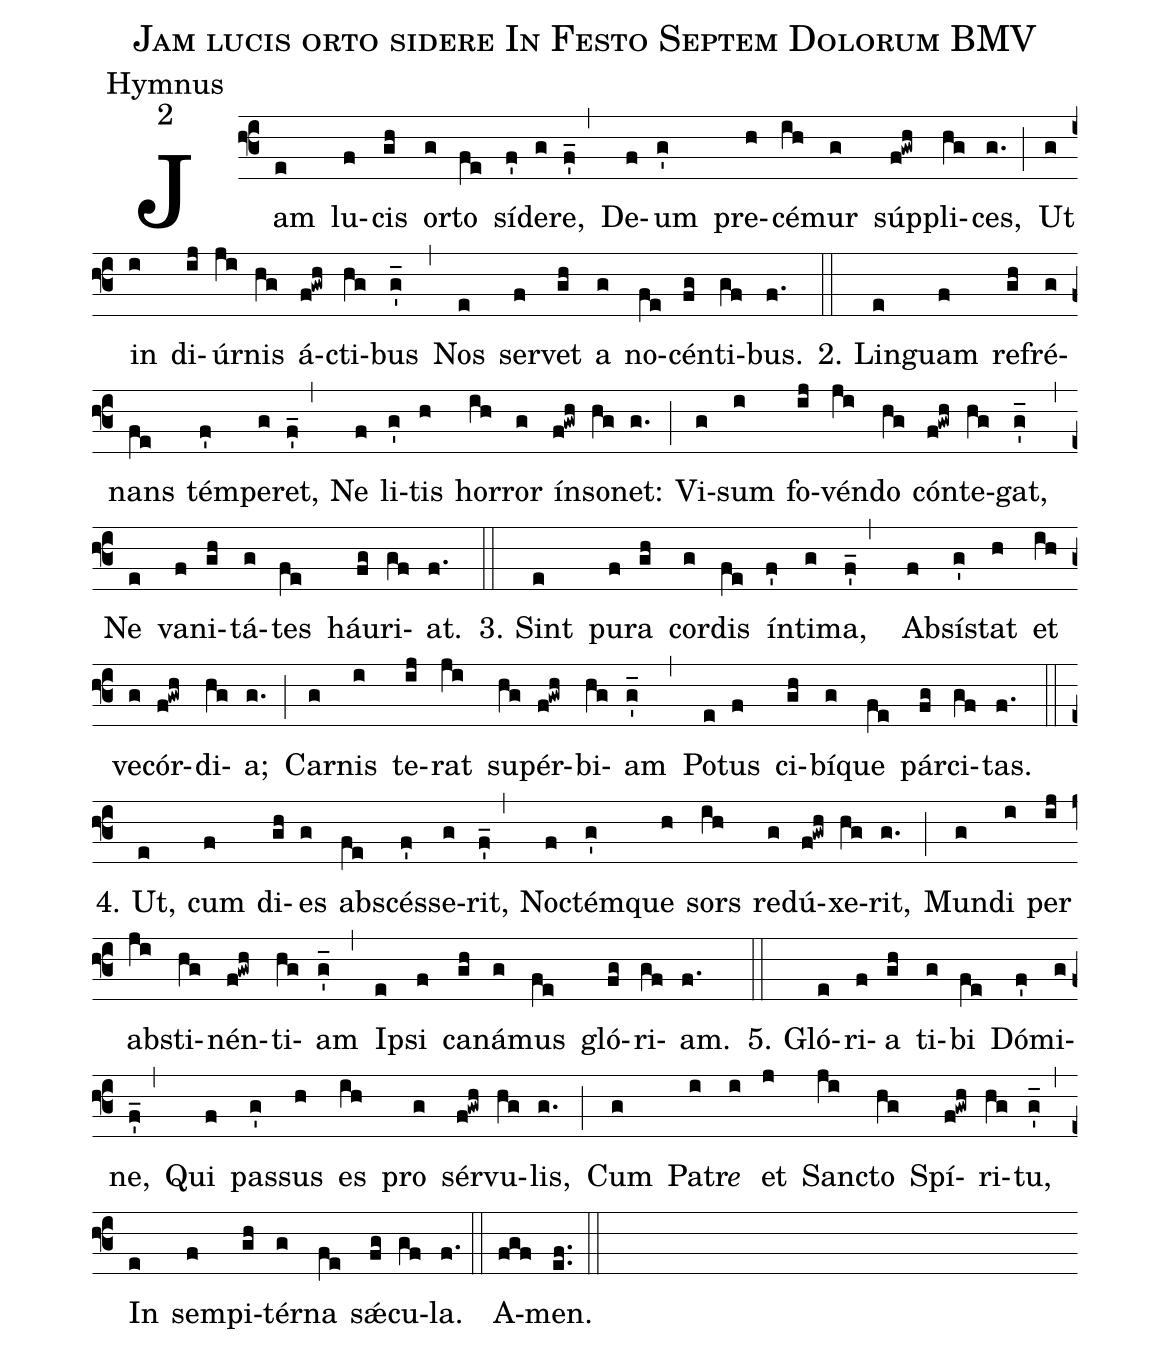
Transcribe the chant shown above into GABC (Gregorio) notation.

name:Jam lucis orto sidere In Festo Septem Dolorum BMV;
office-part:Hymnus;
mode:2;
%%
(f3)Jam(e) lu(f)cis(gh) or(g)to(fe) sí(f')de(g)re,(f'_,)
De(f)um(g') pre(h)cé(ih)mur(g) súp(f!gwh)pli(hg)ces,(g.) (;)
Ut(g) in(i) di(ij)úr(ji)nis(hg) á(f!gwh)cti(hg)bus(g'_) (,)
Nos(e) ser(f)vet(gh) a(g) no(fe)cén(fg)ti(gf)bus.(f.) (::)

2. Lin(e)guam(f) re(gh)fré(g)nans(fe) tém(f')pe(g)ret,(f'_,)
Ne(f) li(g')tis(h) hor(ih)ror(g) ín(f!gwh)so(hg)net:(g.) (;)
Vi(g)sum(i) fo(ij)vén(ji)do(hg) cón(f!gwh)te(hg)gat,(g'_) (,)
Ne(e) va(f)ni(gh)tá(g)tes(fe) háu(fg)ri(gf)at.(f.) (::)

3. Sint(e) pu(f)ra(gh) cor(g)dis(fe) ín(f')ti(g)ma,(f'_,)
Ab(f)sí(g')stat(h) et(ih) ve(g)cór(f!gwh)di(hg)a;(g.) (;)
Car(g)nis(i) te(ij)rat(ji) su(hg)pér(f!gwh)bi(hg)am(g'_) (,)
Po(e)tus(f) ci(gh)bí(g)que(fe) pár(fg)ci(gf)tas.(f.) (::)

4. Ut,(e) cum(f) di(gh)es(g) ab(fe)scés(f')se(g)rit,(f'_,)
No(f)ctém(g')que(h) sors(ih) re(g)dú(f!gwh)xe(hg)rit,(g.) (;)
Mun(g)di(i) per(ij) ab(ji)sti(hg)nén(f!gwh)ti(hg)am(g'_) (,)
I(e)psi(f) ca(gh)ná(g)mus(fe) gló(fg)ri(gf)am.(f.) (::)

5. Gló(e)ri(f)a(gh) ti(g)bi(fe) Dó(f')mi(g)ne,(f'_,)
Qui(f) pas(g')sus(h) es(ih) pro(g) sér(f!gwh)vu(hg)lis,(g.) (;)
Cum(g) Pa(i)tr<i>e</i>(i) et(j) San(ji)cto(hg) Spí(f!gwh)ri(hg)tu,(g'_) (,)
In(e) sem(f)pi(gh)tér(g)na(fe) sǽ(fg)cu(gf)la.(f.) (::)
A(fgf)men.(ef..) (::)
